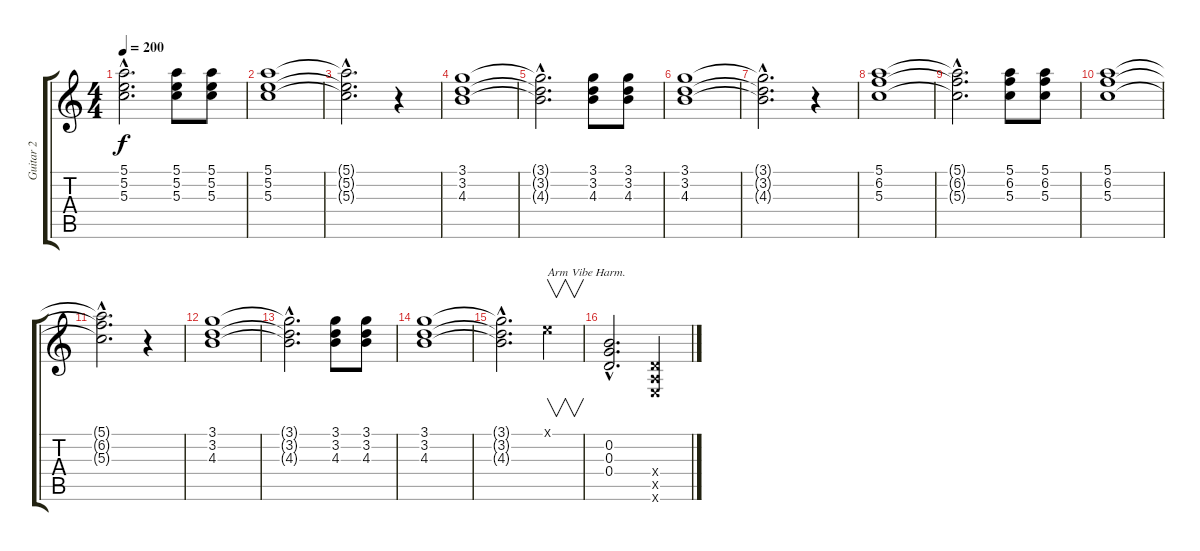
\track ("Guitar 2" "Guitar 2") {instrument overdrivenguitar}
\staff {score tabs}
\tuning (E4 B3 G3 D3 A2 E2) {hide}
\ts (4 4)
\tempo 200
\clef g2
\ks c
(5.1{hac t} 5.2{hac t} 5.3{hac t}).2{d dy f} (5.1 5.2 5.3).8 (5.1 5.2 5.3).8 |
(5.1 5.2 5.3).1 |
(5.1{hac t} 5.2{hac t} 5.3{hac t}).2{d} r.4 |
(3.1 3.2 4.3).1 |
(3.1{hac t} 3.2{hac t} 4.3{hac t}).2{d} (3.1 3.2 4.3).8 (3.1 3.2 4.3).8 |
(3.1 3.2 4.3).1 |
(3.1{hac t} 3.2{hac t} 4.3{hac t}).2{d} r.4 |
(5.1 6.2 5.3).1 |
(5.1{hac t} 6.2{hac t} 5.3{hac t}).2{d} (5.1 6.2 5.3).8 (5.1 6.2 5.3).8 |
(5.1 6.2 5.3).1 |
(5.1{hac t} 6.2{hac t} 5.3{hac t}).2{d} r.4 |
(3.1 3.2 4.3).1 |
(3.1{hac t} 3.2{hac t} 4.3{hac t}).2{d} (3.1 3.2 4.3).8 (3.1 3.2 4.3).8 |
(3.1 3.2 4.3).1 |
(3.1{hac t} 3.2{hac t} 4.3{hac t}).2{d} 0.1{x}.4{v txt "Arm Vibe Harm." volume 16} |
(0.2{hac} 0.3{hac} 0.4{hac}).2{d} (0.4{x} 0.5{x} 0.6{x}).4
